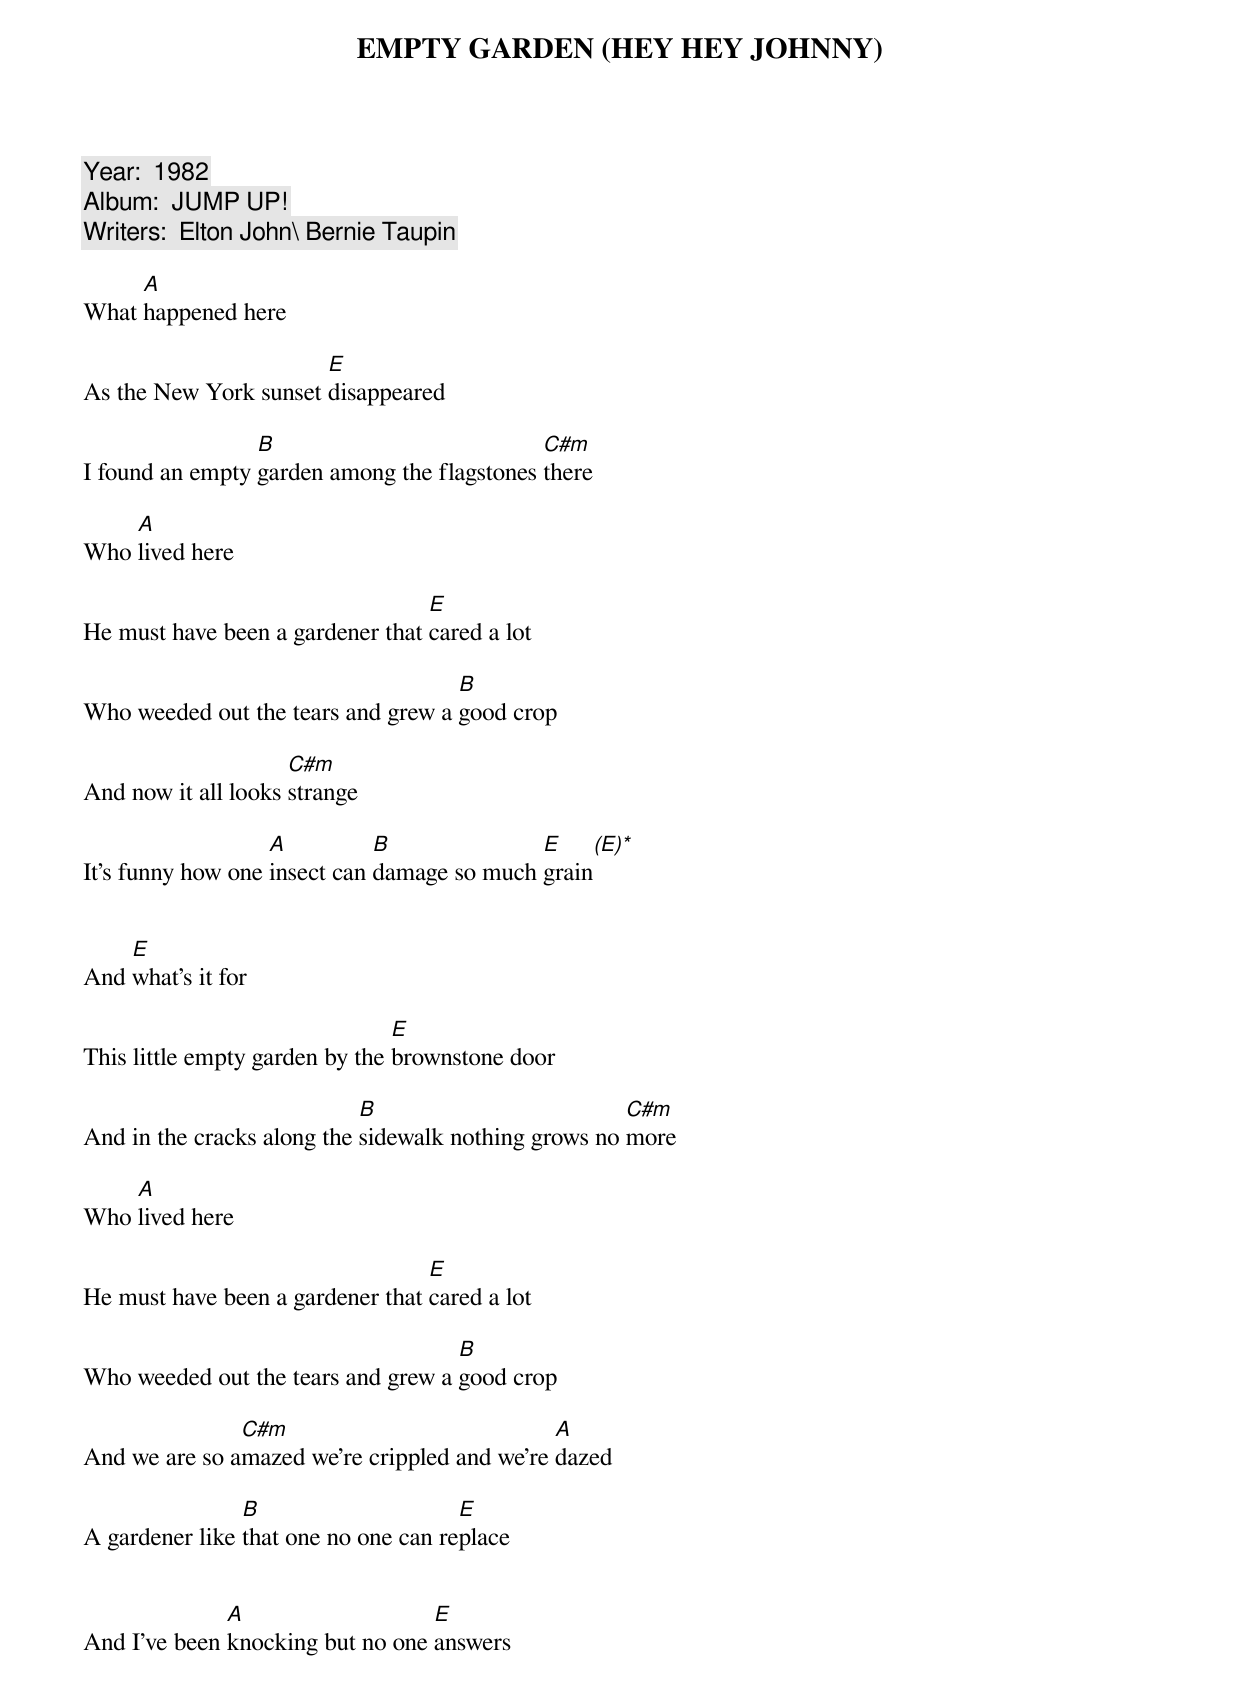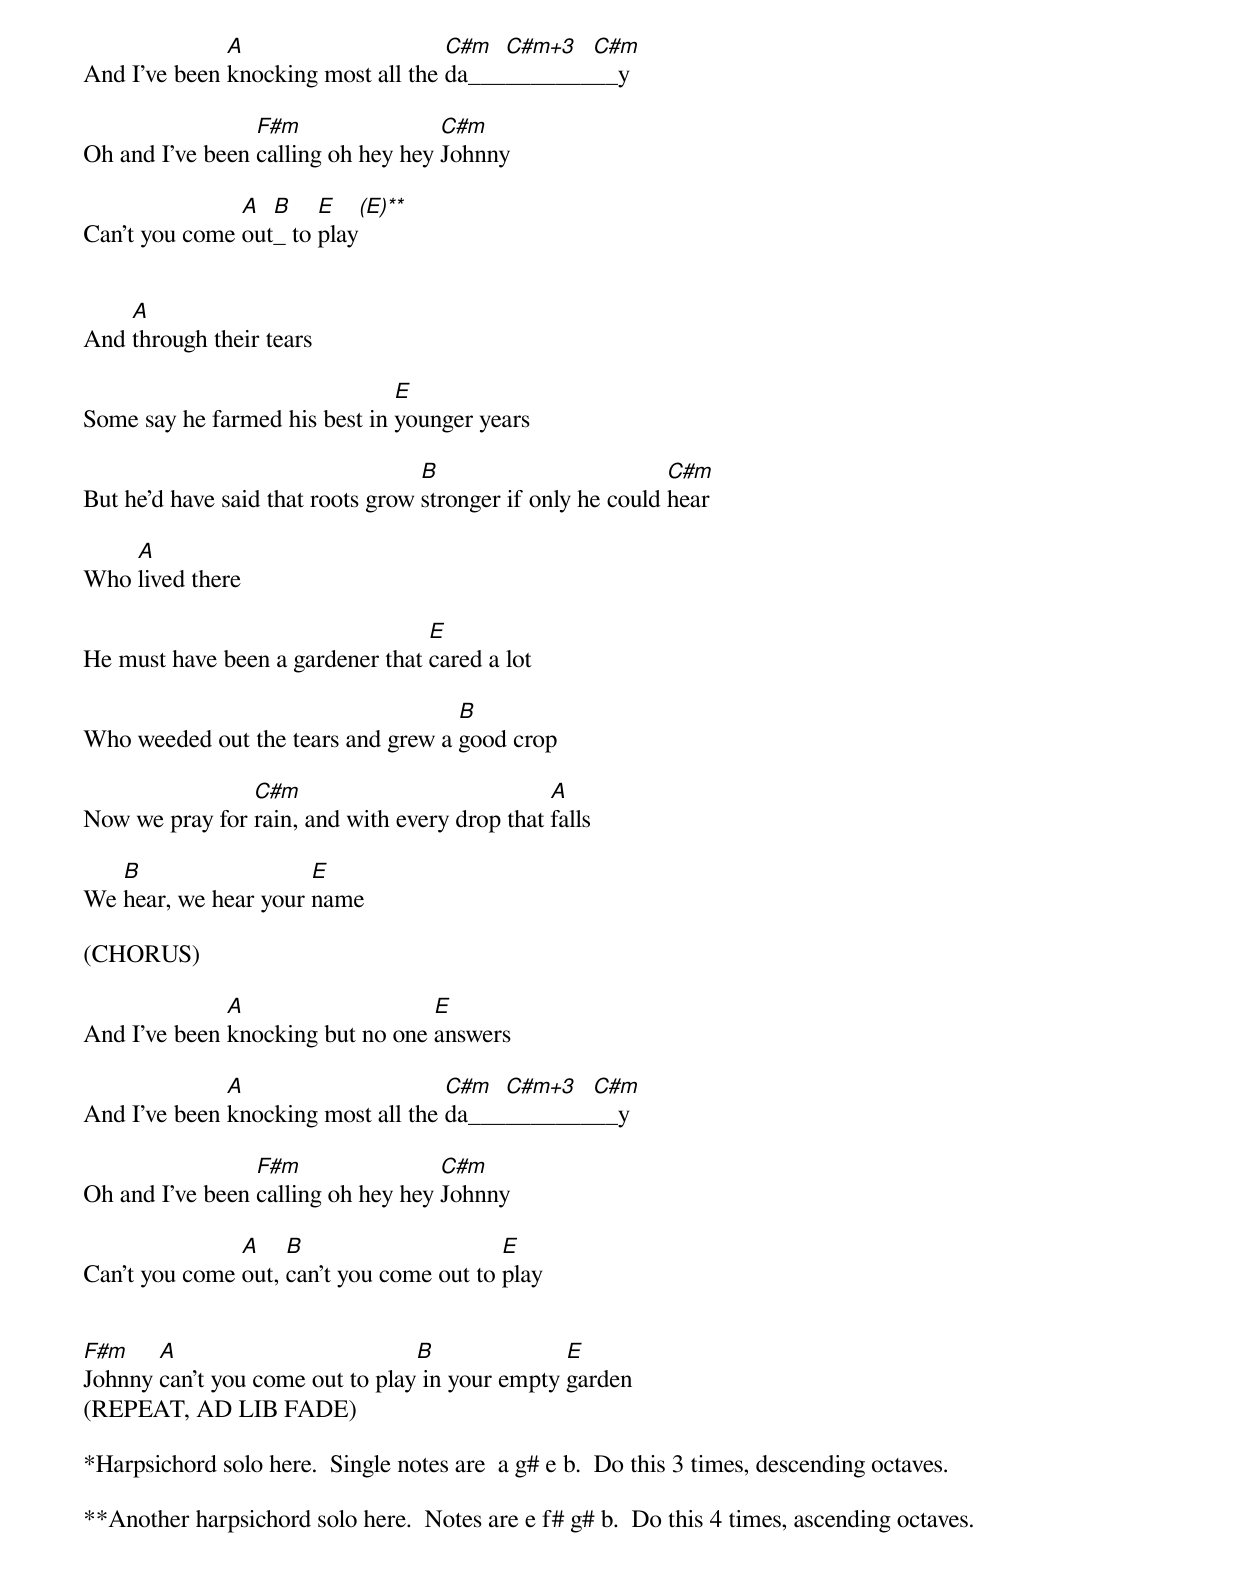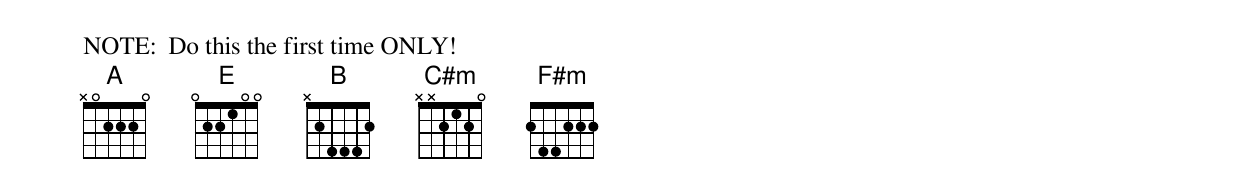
EMPTY GARDEN (HEY HEY JOHNNY)

Year:  1982
Album:  JUMP UP!
Writers:  Elton John\ Bernie Taupin

     A
What happened here

		       E
As the New York sunset disappeared

		 B			     C#m
I found an empty garden among the flagstones there

    A
Who lived here

				  E
He must have been a gardener that cared a lot

				    B
Who weeded out the tears and grew a good crop

		     C#m
And now it all looks strange

		   A	      B		     E     (E)*
It's funny how one insect can damage so much grain


    E
And what's it for

				E
This little empty garden by the brownstone door

			    B			      C#m
And in the cracks along the sidewalk nothing grows no more

    A
Who lived here

				  E
He must have been a gardener that cared a lot

				    B
Who weeded out the tears and grew a good crop

	       C#m			      A
And we are so amazed we're crippled and we're dazed

		B		      E
A gardener like that one no one can replace


	      A			  E
And I've been knocking but no one answers

	      A			    C#m  C#m+3  C#m
And I've been knocking most all the da____________y

		 F#m		    C#m
Oh and I've been calling oh hey hey Johnny

	       A  B    E    (E)**
Can't you come out_ to play


    A
And through their tears

			       E
Some say he farmed his best in younger years

				   B			     C#m
But he'd have said that roots grow stronger if only he could hear

    A
Who lived there

				  E
He must have been a gardener that cared a lot

				    B
Who weeded out the tears and grew a good crop

		C#m			       A
Now we pray for rain, and with every drop that falls

   B		      E
We hear, we hear your name

(CHORUS)

	      A			  E
And I've been knocking but no one answers

	      A			    C#m  C#m+3  C#m
And I've been knocking most all the da____________y

		 F#m		    C#m
Oh and I've been calling oh hey hey Johnny

	       A    B                     E
Can't you come out, can't you come out to play


F#m    A		         B		E
Johnny can't you come out to play in your empty garden
(REPEAT, AD LIB FADE)

*Harpsichord solo here.  Single notes are  a g# e b.  Do this 3 times, descending octaves.

**Another harpsichord solo here.  Notes are e f# g# b.  Do this 4 times, ascending octaves.
NOTE:  Do this the first time ONLY!
